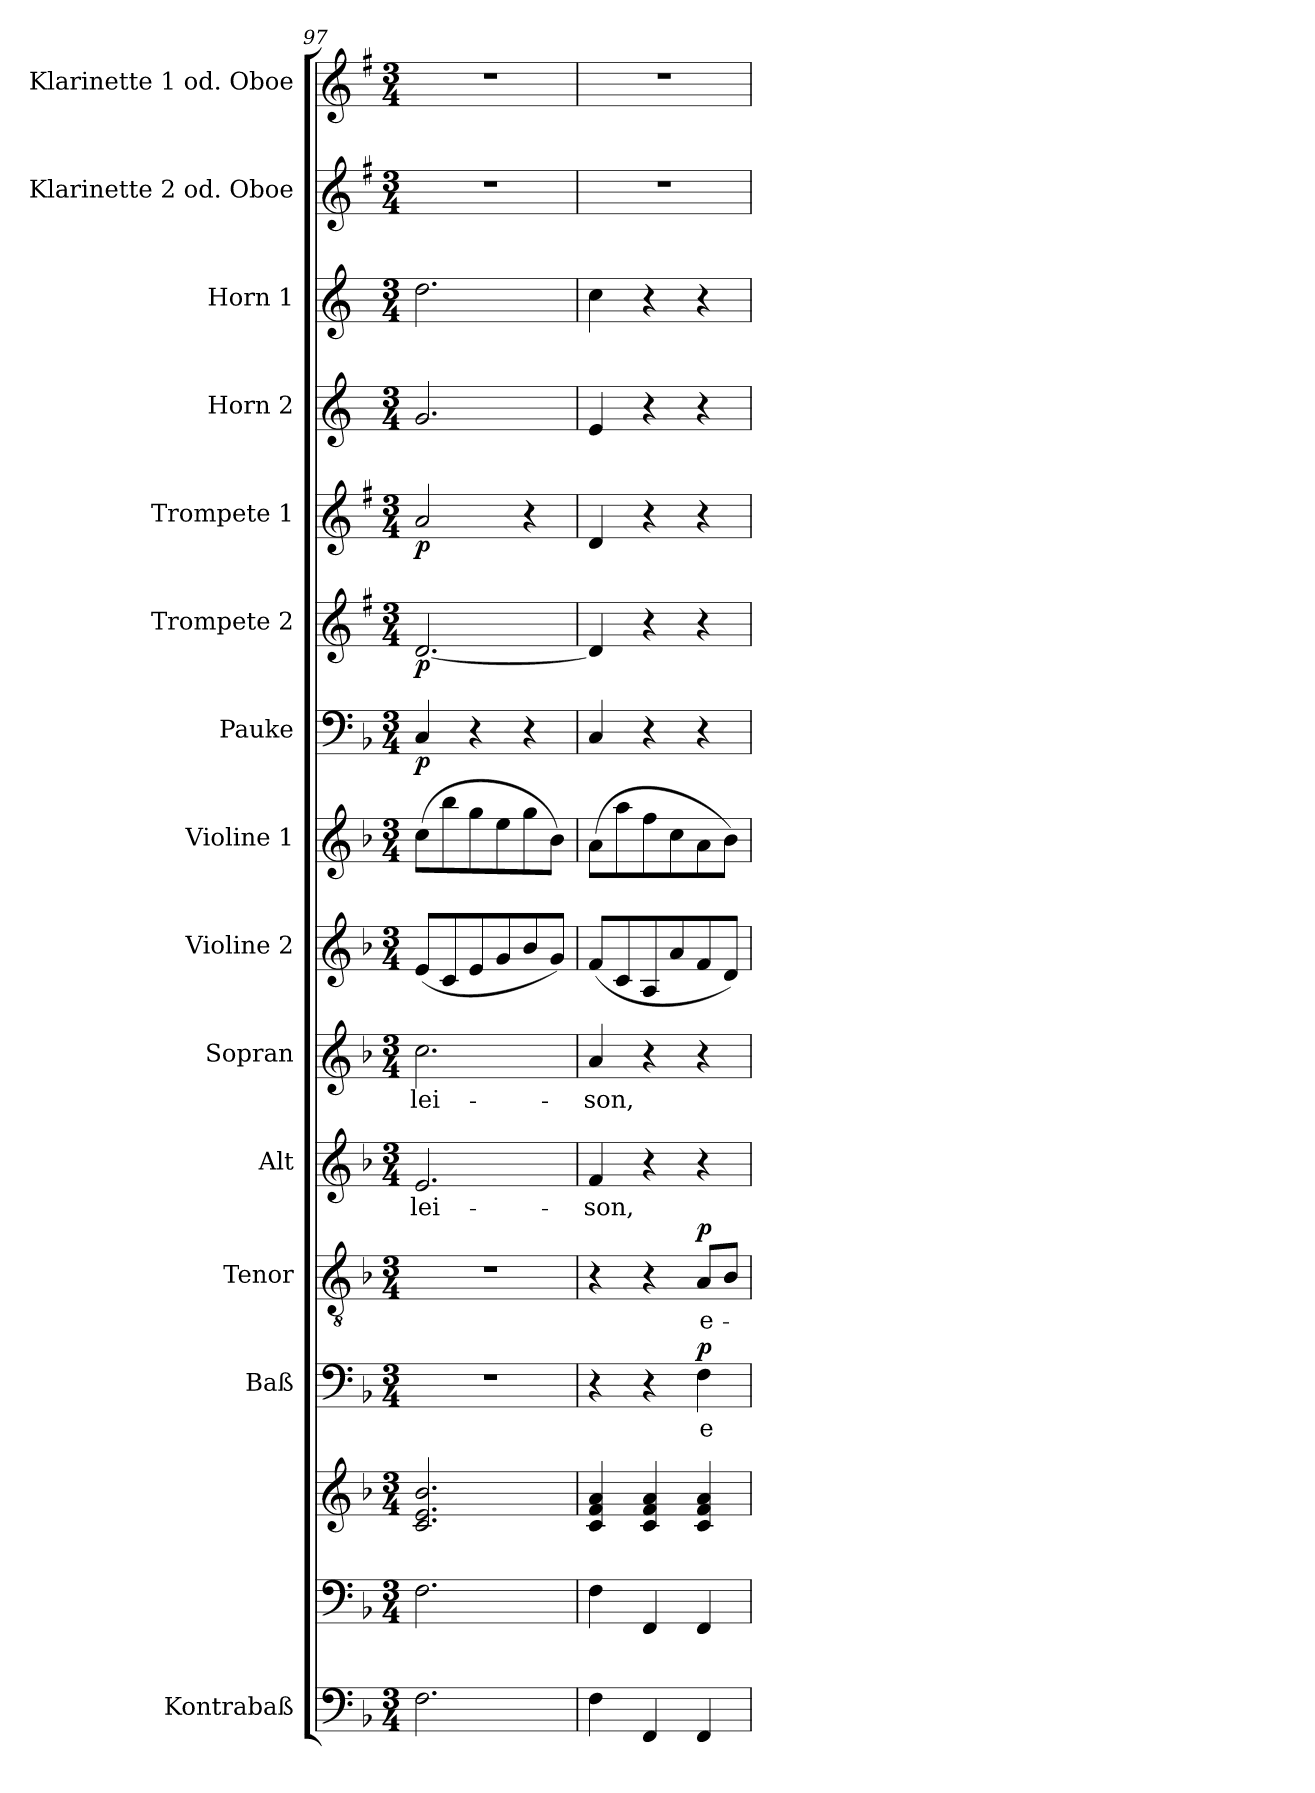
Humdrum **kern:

**kern	**kern	**kern	**kern	**text	**dynam	**kern	**text	**dynam	**kern	**text	**kern	**text	**kern	**kern	**kern	**dynam	**kern	**dynam	**kern	**dynam	**kern	**kern	**kern	**kern
*part15	*part14	*part14	*part13	*part13	*part13	*part12	*part12	*part12	*part11	*part11	*part10	*part10	*part9	*part8	*part7	*part7	*part6	*part6	*part5	*part5	*part4	*part3	*part2	*part1
*staff16	*staff15	*staff14	*staff13	*staff13	*staff13	*staff12	*staff12	*staff12	*staff11	*staff11	*staff10	*staff10	*staff9	*staff8	*staff7	*staff7	*staff6	*staff6	*staff5	*staff5	*staff4	*staff3	*staff2	*staff1
*I"Kontrabaß	*	*	*I"Baß	*	*	*I"Tenor	*	*	*I"Alt	*	*I"Sopran	*	*I"Violine 2	*I"Violine 1	*I"Pauke	*	*I"Trompete 2	*	*I"Trompete 1	*	*I"Horn 2	*I"Horn 1	*I"Klarinette 2 od. Oboe	*I"Klarinette 1 od. Oboe
*	*	*	*	*	*	*	*	*	*	*	*	*	*	*	*	*	*I'Tpt	*	*I'Tpt	*	*I'Hn	*I'Hn	*	*
*clefF4	*clefF4	*clefG2	*clefF4	*	*	*clefGv2	*	*	*clefG2	*	*clefG2	*	*clefG2	*clefG2	*clefF4	*	*clefG2	*	*clefG2	*	*clefG2	*clefG2	*clefG2	*clefG2
*ITrd7c12	*	*	*	*	*	*	*	*	*	*	*	*	*	*	*	*	*ITrd1c2	*	*ITrd1c2	*	*ITrd4c7	*ITrd4c7	*ITrd1c2	*ITrd1c2
*k[b-]	*k[b-]	*k[b-]	*k[b-]	*	*	*k[b-]	*	*	*k[b-]	*	*k[b-]	*	*k[b-]	*k[b-]	*k[b-]	*	*k[b-]	*	*k[b-]	*	*k[b-]	*k[b-]	*k[b-]	*k[b-]
*F:	*F:	*F:	*F:	*	*	*F:	*	*	*F:	*	*F:	*	*F:	*F:	*F:	*	*F:	*	*F:	*	*F:	*F:	*F:	*F:
*M3/4	*M3/4	*M3/4	*M3/4	*	*	*M3/4	*	*	*M3/4	*	*M3/4	*	*M3/4	*M3/4	*M3/4	*	*M3/4	*	*M3/4	*	*M3/4	*M3/4	*M3/4	*M3/4
=97	=97	=97	=97	=97	=97	=97	=97	=97	=97	=97	=97	=97	=97	=97	=97	=97	=97	=97	=97	=97	=97	=97	=97	=97
!	!	!	!	!	!	!	!	!	!	!LO:LY:b	!	!LO:LY:b	!	!	!	!LO:DY:b	!	!LO:DY:b	!	!LO:DY:b	!	!	!	!
2.FF\	2.F\	2.c/ 2.e/ 2.b-/	2.r	.	.	2.r	.	.	2.e/	-lei-	2.cc\	-lei-	(<8e/L	(>8cc\L	4C/	p	[2.c/	p	2g/	p	2.c/	2.g\	2.r	2.r
.	.	.	.	.	.	.	.	.	.	.	.	.	8c/	8bb-\	.	.	.	.	.	.	.	.	.	.
.	.	.	.	.	.	.	.	.	.	.	.	.	8e/	8gg\	4r	.	.	.	.	.	.	.	.	.
.	.	.	.	.	.	.	.	.	.	.	.	.	8g/	8ee\	.	.	.	.	.	.	.	.	.	.
.	.	.	.	.	.	.	.	.	.	.	.	.	8b-/	8gg\	4r	.	.	.	4r	.	.	.	.	.
.	.	.	.	.	.	.	.	.	.	.	.	.	8g/J)	8b-\J)	.	.	.	.	.	.	.	.	.	.
=98	=98	=98	=98	=98	=98	=98	=98	=98	=98	=98	=98	=98	=98	=98	=98	=98	=98	=98	=98	=98	=98	=98	=98	=98
!	!	!	!	!	!	!	!	!	!	!LO:LY:b	!	!LO:LY:b	!	!	!	!	!	!	!	!	!	!	!	!
4FF\	4F\	4c/ 4f/ 4a/	4r	.	.	4r	.	.	4f/	-son,	4a/	-son,	(<8f/L	(>8a\L	4C/	.	4c/]	.	4c/	.	4A/	4f\	2.r	2.r
.	.	.	.	.	.	.	.	.	.	.	.	.	8c/	8aa\	.	.	.	.	.	.	.	.	.	.
4FFF/	4FF/	4c/ 4f/ 4a/	4r	.	.	4r	.	.	4r	.	4r	.	8A/	8ff\	4r	.	4r	.	4r	.	4r	4r	.	.
.	.	.	.	.	.	.	.	.	.	.	.	.	8a/	8cc\	.	.	.	.	.	.	.	.	.	.
!	!	!	!	!LO:LY:b	!LO:DY:a	!	!LO:LY:b	!LO:DY:a	!	!	!	!	!	!	!	!	!	!	!	!	!	!	!	!
4FFF/	4FF/	4c/ 4f/ 4a/	4F\	e-	p	8A/L	e-	p	4r	.	4r	.	8f/	8a\	4r	.	4r	.	4r	.	4r	4r	.	.
.	.	.	.	.	.	8B-/J	.	.	.	.	.	.	8d/J)	8b-\J)	.	.	.	.	.	.	.	.	.	.
=	=	=	=	=	=	=	=	=	=	=	=	=	=	=	=	=	=	=	=	=	=	=	=	=
*-	*-	*-	*-	*-	*-	*-	*-	*-	*-	*-	*-	*-	*-	*-	*-	*-	*-	*-	*-	*-	*-	*-	*-	*-
